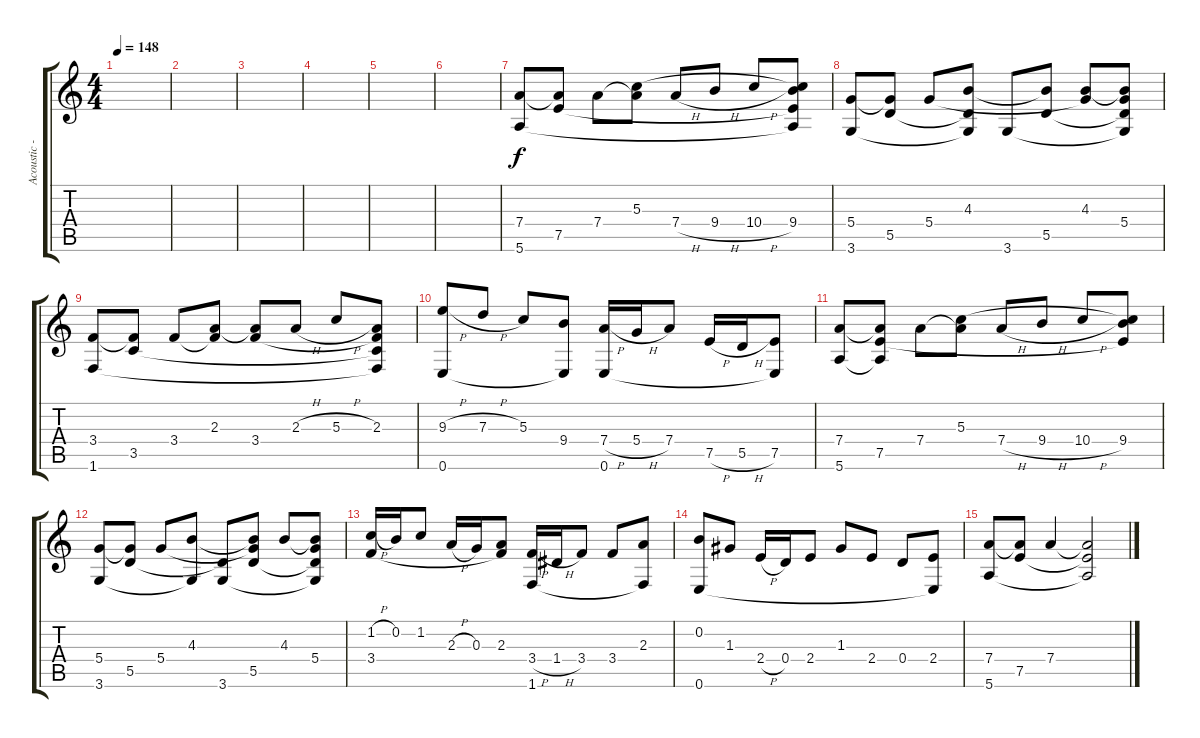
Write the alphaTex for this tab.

\track ("Acoustic - Guitar" "Acoustic -") {instrument acousticguitarnylon}
\staff {score tabs}
\tuning (E4 B3 G3 D3 A2 E2) {hide}
\ts (4 4)
\tempo 148
\clef g2
\ks c
|
|
|
|
|
|
(7.4 5.6).8 (7.4{t} 7.5).8 7.4.8 (5.3 7.4{t}).8 7.4{h}.8 9.4{h}.8 10.4{h}.8 (5.3{t} 9.4 7.5{t} 5.6{t}).8 |
(5.4 3.6).8 (5.4{t} 5.5).8 5.4.8 (4.3 5.5{t} 3.6{t}).8 3.6.8 (4.3{t} 5.5).8 (4.3 5.4{t}).8 (4.3{t} 5.4 5.5{t} 3.6{t}).8 |
(3.4 1.6).8 (3.4{t} 3.5).8 3.4.8 (2.3 3.4{t}).8 (2.3{t} 3.4).8 2.3{h}.8 5.3{h}.8 (2.3 3.4{t} 3.5{t} 1.6{t}).8 |
(9.3{h} 0.6).8 7.3{h}.8 5.3.8 (9.4 0.6{t}).8 (7.4{h} 0.6).16 5.4{h}.16 7.4.8 7.5{h}.16 5.5{h}.16 (7.5 0.6{t}).8 |
(7.4 5.6).8 (7.4{t} 7.5 5.6{t}).8 7.4.8 (5.3 7.4{t}).8 7.4{h}.8 9.4{h}.8 10.4{h}.8 (5.3{t} 9.4 7.5{t}).8 |
(5.4 3.6).8 (5.4{t} 5.5).8 5.4.8 (4.3 3.6{t}).8 (5.5{t} 3.6).8 (4.3{t} 5.4{t} 5.5).8 4.3.8 (4.3{t} 5.4 5.5{t} 3.6{t}).8 |
(1.2{h} 3.4).16 0.2.16 1.2.8 2.3{h}.16 0.3.16 (2.3 3.4{t}).8 (3.4{h} 1.6).16 1.4{h}.16 3.4.8 3.4.8 (2.3 1.6{t}).8 |
(0.2 0.6).8 1.3.8 2.4{h}.16 0.4.16 2.4.8 1.3.8 2.4.8 0.4.8 (2.4 0.6{t}).8 |
(7.4 5.6).8 (7.4{t} 7.5).8 7.4.4 (7.4{t} 7.5{t} 5.6{t}).2
